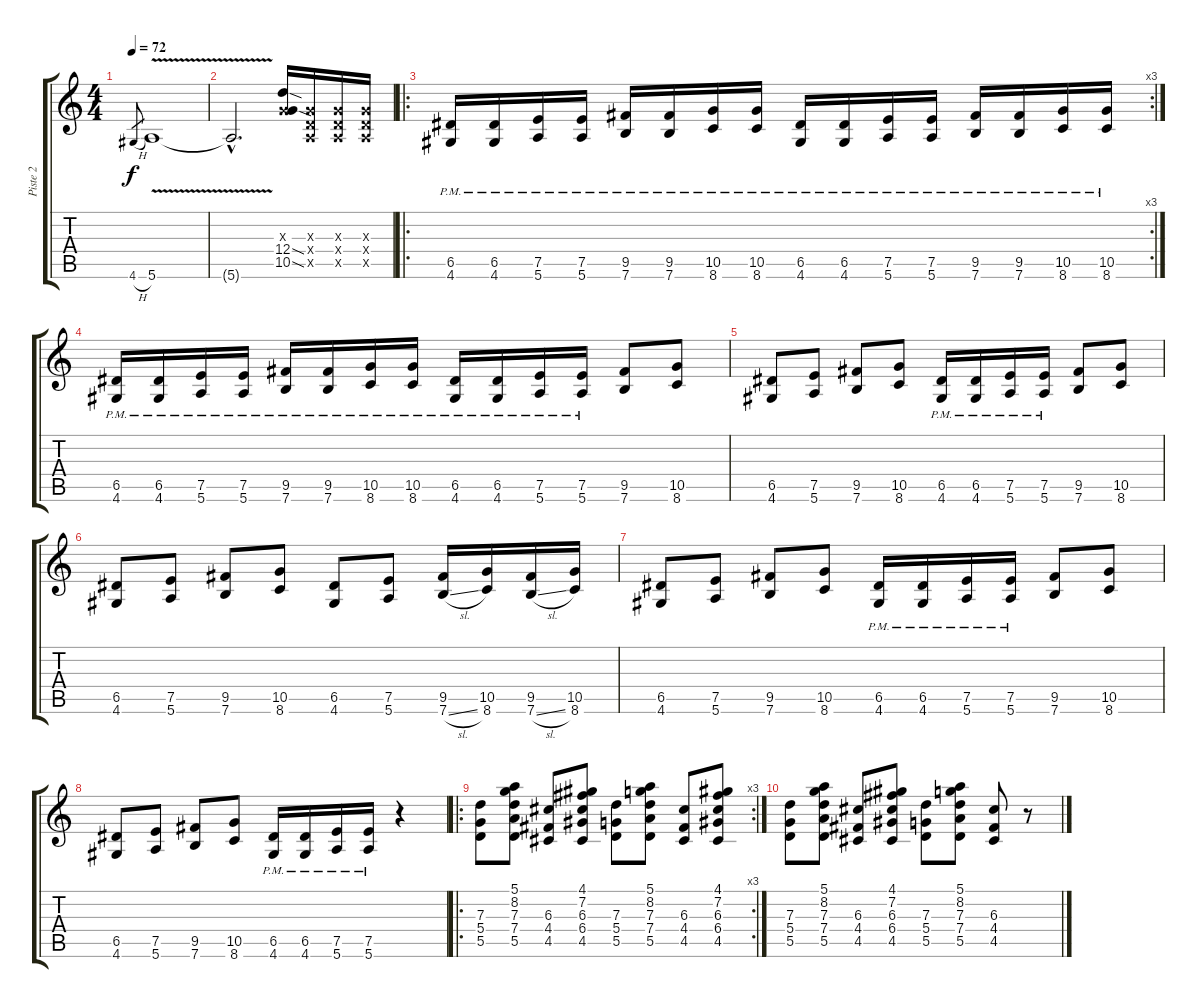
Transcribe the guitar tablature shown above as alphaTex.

\track ("Piste 2" "Piste 2") {instrument overdrivenguitar}
\staff {score tabs}
\tuning (E4 B3 G3 D3 A2 E2) {hide}
\ts (4 4)
\tempo 72
\clef g2
\ks c
4.6{h}.8{gr dy f} 5.6{v}.1 |
5.6{hac t}.2{d} (0.3{x} 12.4{sod} 10.5{sod}).16 (0.3{x} 0.4{x} 0.5{x}).16 (0.3{x} 0.4{x} 0.5{x}).16 (0.3{x} 0.4{x} 0.5{x}).16 |
\ro
\rc 3
(6.5{pm} 4.6).16 (6.5{pm} 4.6{pm}).16 (7.5{pm} 5.6{pm}).16 (7.5{pm} 5.6{pm}).16 (9.5{pm} 7.6{pm}).16 (9.5{pm} 7.6{pm}).16 (10.5{pm} 8.6{pm}).16 (10.5{pm} 8.6{pm}).16 (6.5{pm} 4.6{pm}).16 (6.5{pm} 4.6{pm}).16 (7.5{pm} 5.6{pm}).16 (7.5{pm} 5.6{pm}).16 (9.5{pm} 7.6{pm}).16 (9.5{pm} 7.6{pm}).16 (10.5{pm} 8.6{pm}).16 (10.5{pm} 8.6{pm}).16 |
(6.5{pm} 4.6).16 (6.5{pm} 4.6{pm}).16 (7.5{pm} 5.6{pm}).16 (7.5{pm} 5.6{pm}).16 (9.5{pm} 7.6{pm}).16 (9.5{pm} 7.6{pm}).16 (10.5{pm} 8.6{pm}).16 (10.5{pm} 8.6{pm}).16 (6.5{pm} 4.6{pm}).16 (6.5{pm} 4.6{pm}).16 (7.5{pm} 5.6{pm}).16 (7.5{pm} 5.6{pm}).16 (9.5 7.6).8 (10.5 8.6).8 |
(6.5 4.6).8 (7.5 5.6).8 (9.5 7.6).8 (10.5 8.6).8 (6.5{pm} 4.6{pm}).16 (6.5{pm} 4.6{pm}).16 (7.5{pm} 5.6{pm}).16 (7.5{pm} 5.6{pm}).16 (9.5 7.6).8 (10.5 8.6).8 |
(6.5 4.6).8 (7.5 5.6).8 (9.5 7.6).8 (10.5 8.6).8 (6.5 4.6).8 (7.5 5.6).8 (9.5 7.6{sl}).16 (10.5 8.6).16 (9.5 7.6{sl}).16 (10.5 8.6).16 |
(6.5 4.6).8 (7.5 5.6).8 (9.5 7.6).8 (10.5 8.6).8 (6.5{pm} 4.6{pm}).16 (6.5{pm} 4.6{pm}).16 (7.5{pm} 5.6{pm}).16 (7.5{pm} 5.6{pm}).16 (9.5 7.6).8 (10.5 8.6).8 |
(6.5 4.6).8 (7.5 5.6).8 (9.5 7.6).8 (10.5 8.6).8 (6.5{pm} 4.6{pm}).16 (6.5{pm} 4.6{pm}).16 (7.5{pm} 5.6{pm}).16 (7.5{pm} 5.6{pm}).16 r.4 |
\ro
\rc 3
(7.3 5.4 5.5).8 (5.1 8.2 7.3 7.4 5.5).8 (6.3 4.4 4.5).8 (4.1 7.2 6.3 6.4 4.5).8 (7.3 5.4 5.5).8 (5.1 8.2 7.3 7.4 5.5).8 (6.3 4.4 4.5).8 (4.1 7.2 6.3 6.4 4.5).8 |
(7.3 5.4 5.5).8 (5.1 8.2 7.3 7.4 5.5).8 (6.3 4.4 4.5).8 (4.1 7.2 6.3 6.4 4.5).8 (7.3 5.4 5.5).8 (5.1 8.2 7.3 7.4 5.5).8 (6.3 4.4 4.5).8 r.8
